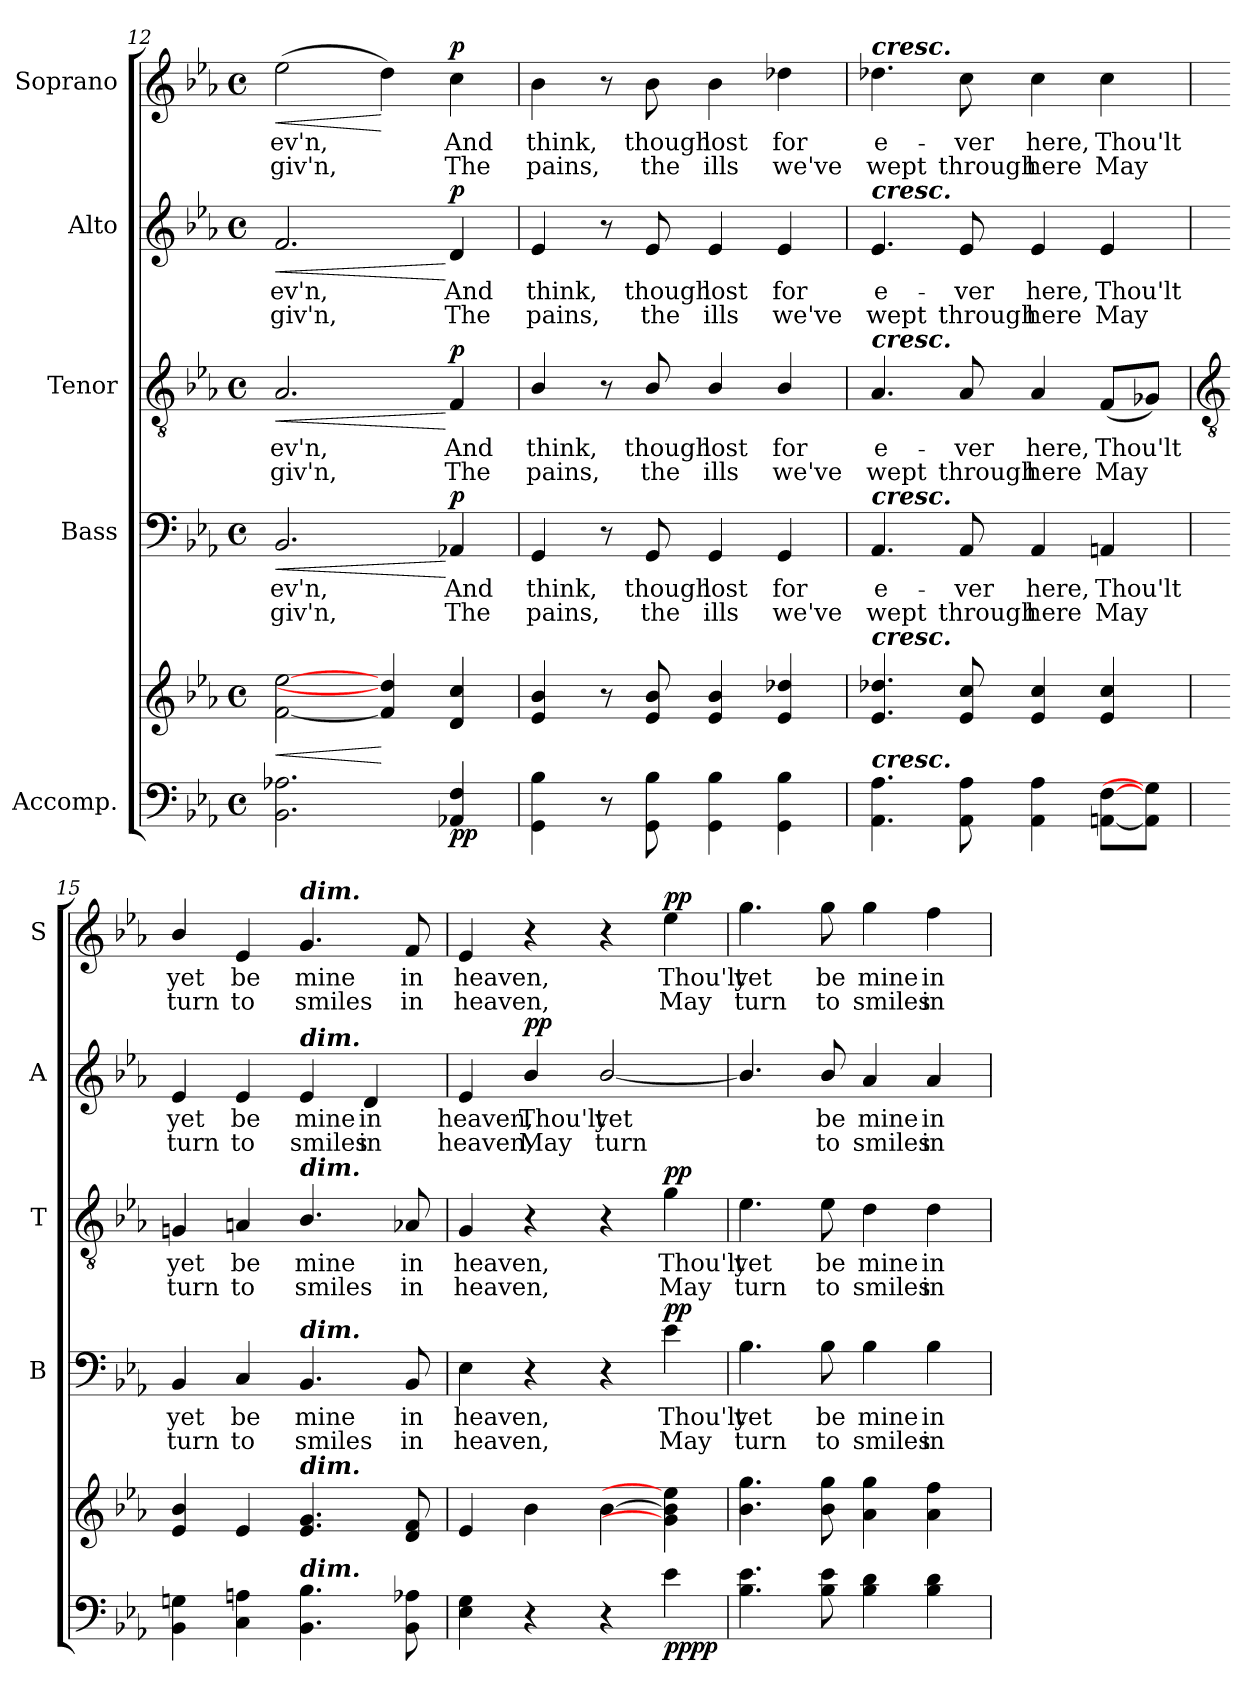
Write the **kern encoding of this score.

**kern	**kern	**dynam	**kern	**text	**text	**dynam	**kern	**text	**text	**dynam	**kern	**text	**text	**dynam	**kern	**text	**text	**dynam
*part5	*part5	*part5	*part4	*part4	*part4	*part4	*part3	*part3	*part3	*part3	*part2	*part2	*part2	*part2	*part1	*part1	*part1	*part1
*staff6	*staff5	*staff5/6	*staff4	*staff4	*staff4	*staff4	*staff3	*staff3	*staff3	*staff3	*staff2	*staff2	*staff2	*staff2	*staff1	*staff1	*staff1	*staff1
*I"Accomp.	*	*	*I"Bass	*	*	*	*I"Tenor	*	*	*	*I"Alto	*	*	*	*I"Soprano	*	*	*
*	*	*	*I'B	*	*	*	*I'T	*	*	*	*I'A	*	*	*	*I'S	*	*	*
!!LO:LB:g=z
*clefF4	*clefG2	*	*clefF4	*	*	*	*clefGv2	*	*	*	*clefG2	*	*	*	*clefG2	*	*	*
*k[b-e-a-]	*k[b-e-a-]	*	*k[b-e-a-]	*	*	*	*k[b-e-a-]	*	*	*	*k[b-e-a-]	*	*	*	*k[b-e-a-]	*	*	*
*E-:	*E-:	*	*E-:	*	*	*	*E-:	*	*	*	*E-:	*	*	*	*E-:	*	*	*
*M4/4	*M4/4	*	*M4/4	*	*	*	*M4/4	*	*	*	*M4/4	*	*	*	*M4/4	*	*	*
*met(c)	*met(c)	*	*met(c)	*	*	*	*met(c)	*	*	*	*met(c)	*	*	*	*met(c)	*	*	*
=12	=12	=12	=12	=12	=12	=12	=12	=12	=12	=12	=12	=12	=12	=12	=12	=12	=12	=12
!	!	!LO:HP:b	!	!LO:LY:b	!LO:LY:b	!LO:HP:b	!	!LO:LY:b	!LO:LY:b	!LO:HP:b	!	!LO:LY:b	!LO:LY:b	!LO:HP:b	!	!LO:LY:b	!LO:LY:b	!LO:HP:b
2.BB- 2.A-X	[2f [2ee-	<	2.BB-	-ev'n,	giv'n,	<	2.A-	-ev'n,	giv'n,	<	2.f	-ev'n,	giv'n,	<	(>2ee-	-ev'n,	giv'n,	<
.	4f] 4dd]	[	.	.	.	.	.	.	.	.	.	.	.	.	4dd)	.	.	[
!	!	!LO:DY:b=2	!	!LO:LY:b	!LO:LY:b	!	!	!LO:LY:b	!LO:LY:b	!	!	!LO:LY:b	!LO:LY:b	!	!	!LO:LY:b	!LO:LY:b	!
!	!	!LO:DY:n=1:b	!	!	!	!LO:DY:n=1:b	!	!	!	!LO:DY:n=1:b	!	!	!	!LO:DY:n=1:b	!	!	!	!LO:DY:b
4AA-X 4F	4d 4cc	p p	4AA-X	And	The	[ p	4F	And	The	[ p	4d	And	The	[ p	4cc	And	The	p
=13	=13	=13	=13	=13	=13	=13	=13	=13	=13	=13	=13	=13	=13	=13	=13	=13	=13	=13
!	!	!	!	!LO:LY:b	!LO:LY:b	!	!	!LO:LY:b	!LO:LY:b	!	!	!LO:LY:b	!LO:LY:b	!	!	!LO:LY:b	!LO:LY:b	!
4GG 4B-	4e- 4b-	.	4GG	think,	pains,	.	4B-/	think,	pains,	.	4e-	think,	pains,	.	4b-	think,	pains,	.
8r	8r	.	8r	.	.	.	8r	.	.	.	8r	.	.	.	8r	.	.	.
!	!	!	!	!LO:LY:b	!LO:LY:b	!	!	!LO:LY:b	!LO:LY:b	!	!	!LO:LY:b	!LO:LY:b	!	!	!LO:LY:b	!LO:LY:b	!
8GG 8B-	8e- 8b-	.	8GG	though	the	.	8B-/	though	the	.	8e-	though	the	.	8b-	though	the	.
!	!	!	!	!LO:LY:b	!LO:LY:b	!	!	!LO:LY:b	!LO:LY:b	!	!	!LO:LY:b	!LO:LY:b	!	!	!LO:LY:b	!LO:LY:b	!
4GG 4B-	4e- 4b-	.	4GG	lost	ills	.	4B-/	lost	ills	.	4e-	lost	ills	.	4b-	lost	ills	.
!	!	!	!	!LO:LY:b	!LO:LY:b	!	!	!LO:LY:b	!LO:LY:b	!	!	!LO:LY:b	!LO:LY:b	!	!	!LO:LY:b	!LO:LY:b	!
4GG 4B-	4e- 4dd-X	.	4GG	for	we've	.	4B-/	for	we've	.	4e-	for	we've	.	4dd-X	for	we've	.
=14	=14	=14	=14	=14	=14	=14	=14	=14	=14	=14	=14	=14	=14	=14	=14	=14	=14	=14
!	!	!	!	!	!	!	!	!	!	!	!	!	!	!	!LO:TX:a:Bi:t=cresc.	!	!	!
!	!	!	!	!	!	!	!	!	!	!	!LO:TX:a:Bi:t=cresc.	!	!	!	!	!	!	!
!	!	!	!	!	!	!	!LO:TX:a:Bi:t=cresc.	!	!	!	!	!	!	!	!	!	!	!
!	!	!	!LO:TX:a:Bi:t=cresc.	!	!	!	!	!	!	!	!	!	!	!	!	!	!	!
!	!LO:TX:a:Bi:t=cresc.	!	!	!	!	!	!	!	!	!	!	!	!	!	!	!	!	!
!LO:TX:a:Bi:t=cresc.	!	!	!	!	!	!	!	!	!	!	!	!	!	!	!	!	!	!
!	!	!	!	!LO:LY:b	!LO:LY:b	!	!	!LO:LY:b	!LO:LY:b	!	!	!LO:LY:b	!LO:LY:b	!	!	!LO:LY:b	!LO:LY:b	!
4.AA- 4.A-	4.e- 4.dd-X	.	4.AA-	e-	-wept	.	4.A-	e-	-wept	.	4.e-	e-	-wept	.	4.dd-X	e-	-wept	.
!	!	!	!	!LO:LY:b	!LO:LY:b	!	!	!LO:LY:b	!LO:LY:b	!	!	!LO:LY:b	!LO:LY:b	!	!	!LO:LY:b	!LO:LY:b	!
8AA- 8A-	8e- 8cc	.	8AA-	ver	through	.	8A-	ver	through	.	8e-	ver	through	.	8cc	ver	through	.
!	!	!	!	!LO:LY:b	!LO:LY:b	!	!	!LO:LY:b	!LO:LY:b	!	!	!LO:LY:b	!LO:LY:b	!	!	!LO:LY:b	!LO:LY:b	!
4AA- 4A-	4e- 4cc	.	4AA-	here,	here	.	4A-	here,	here	.	4e-	here,	here	.	4cc	here,	here	.
!	!	!	!	!LO:LY:b	!LO:LY:b	!	!	!LO:LY:b	!LO:LY:b	!	!	!LO:LY:b	!LO:LY:b	!	!	!LO:LY:b	!LO:LY:b	!
[8AAn [8FL	4e- 4cc	.	4AAn	Thou'lt	May	.	(<8FL	Thou'lt	May	.	4e-	Thou'lt	May	.	4cc	Thou'lt	May	.
8AA] 8G-]J	.	.	.	.	.	.	8G-XJ)	.	.	.	.	.	.	.	.	.	.	.
!!LO:LB:g=z
=15	=15	=15	=15	=15	=15	=15	=15	=15	=15	=15	=15	=15	=15	=15	=15	=15	=15	=15
*	*	*	*	*	*	*	*clefGv2	*	*	*	*	*	*	*	*	*	*	*
!	!	!	!	!LO:LY:b	!LO:LY:b	!	!	!LO:LY:b	!LO:LY:b	!	!	!LO:LY:b	!LO:LY:b	!	!	!LO:LY:b	!LO:LY:b	!
4BB- 4Gn	4e-/ 4b-/	.	4BB-	yet	turn	.	4Gn	yet	turn	.	4e-	yet	turn	.	4b-/	yet	turn	.
!	!	!	!	!LO:LY:b	!LO:LY:b	!	!	!LO:LY:b	!LO:LY:b	!	!	!LO:LY:b	!LO:LY:b	!	!	!LO:LY:b	!LO:LY:b	!
4C 4An	4e-	.	4C	be	to	.	4An	be	to	.	4e-	be	to	.	4e-	be	to	.
!	!	!	!	!	!	!	!	!	!	!	!	!	!	!	!LO:TX:a:Bi:t=dim.	!	!	!
!	!	!	!	!	!	!	!	!	!	!	!LO:TX:a:Bi:t=dim.	!	!	!	!	!	!	!
!	!	!	!	!	!	!	!LO:TX:a:Bi:t=dim.	!	!	!	!	!	!	!	!	!	!	!
!	!	!	!LO:TX:a:Bi:t=dim.	!	!	!	!	!	!	!	!	!	!	!	!	!	!	!
!	!LO:TX:a:Bi:t=dim.	!	!	!	!	!	!	!	!	!	!	!	!	!	!	!	!	!
!LO:TX:a:Bi:t=dim.	!	!	!	!	!	!	!	!	!	!	!	!	!	!	!	!	!	!
!	!	!	!	!LO:LY:b	!LO:LY:b	!	!	!LO:LY:b	!LO:LY:b	!	!	!LO:LY:b	!LO:LY:b	!	!	!LO:LY:b	!LO:LY:b	!
4.BB- 4.B-	4.e- 4.g	.	4.BB-	mine	smiles	.	4.B-/	mine	smiles	.	4e-	mine	smiles	.	4.g	mine	smiles	.
!	!	!	!	!	!	!	!	!	!	!	!	!LO:LY:b	!LO:LY:b	!	!	!	!	!
.	.	.	.	.	.	.	.	.	.	.	4d	in	in	.	.	.	.	.
!	!	!	!	!LO:LY:b	!LO:LY:b	!	!	!LO:LY:b	!LO:LY:b	!	!	!	!	!	!	!LO:LY:b	!LO:LY:b	!
8BB- 8A-X	8d 8f	.	8BB-	in	in	.	8A-X	in	in	.	.	.	.	.	8f	in	in	.
=16	=16	=16	=16	=16	=16	=16	=16	=16	=16	=16	=16	=16	=16	=16	=16	=16	=16	=16
!	!	!	!	!LO:LY:b	!LO:LY:b	!	!	!LO:LY:b	!LO:LY:b	!	!	!LO:LY:b	!LO:LY:b	!	!	!LO:LY:b	!LO:LY:b	!
4E- 4G	4e-	.	4E-	heaven,	heaven,	.	4G	heaven,	heaven,	.	4e-	heaven,	heaven,	.	4e-	heaven,	heaven,	.
!	!	!	!	!	!	!	!	!	!	!	!	!LO:LY:b	!LO:LY:b	!LO:DY:b	!	!	!	!
4r	4b-	.	4r	.	.	.	4r	.	.	.	4b-/	Thou'lt	May	pp	4r	.	.	.
!	!	!	!	!	!	!	!	!	!	!	!	!LO:LY:b	!LO:LY:b	!	!	!	!	!
4r	[4b-	.	4r	.	.	.	4r	.	.	.	[2b-/	yet	turn	.	4r	.	.	.
!	!	!LO:DY:b=2	!	!LO:LY:b	!LO:LY:b	!	!	!LO:LY:b	!LO:LY:b	!	!	!	!	!	!	!LO:LY:b	!LO:LY:b	!
!	!	!LO:DY:n=1:b	!	!	!	!LO:DY:b	!	!	!	!LO:DY:b	!	!	!	!	!	!	!	!LO:DY:b
4e-	4g] 4b-] 4ee-]	pp pp	4e-	Thou'lt	May	pp	4g	Thou'lt	May	pp	.	.	.	.	4ee-	Thou'lt	May	pp
=17	=17	=17	=17	=17	=17	=17	=17	=17	=17	=17	=17	=17	=17	=17	=17	=17	=17	=17
!	!	!	!	!LO:LY:b	!LO:LY:b	!	!	!LO:LY:b	!LO:LY:b	!	!	!	!	!	!	!LO:LY:b	!LO:LY:b	!
4.B- 4.e-	4.b- 4.gg	.	4.B-	yet	turn	.	4.e-	yet	turn	.	4.b-/]	.	.	.	4.gg	yet	turn	.
!	!	!	!	!LO:LY:b	!LO:LY:b	!	!	!LO:LY:b	!LO:LY:b	!	!	!LO:LY:b	!LO:LY:b	!	!	!LO:LY:b	!LO:LY:b	!
8B- 8e-	8b- 8gg	.	8B-	be	to	.	8e-	be	to	.	8b-/	be	to	.	8gg	be	to	.
!	!	!	!	!LO:LY:b	!LO:LY:b	!	!	!LO:LY:b	!LO:LY:b	!	!	!LO:LY:b	!LO:LY:b	!	!	!LO:LY:b	!LO:LY:b	!
4B- 4d	4a- 4gg	.	4B-	mine	smiles	.	4d	mine	smiles	.	4a-	mine	smiles	.	4gg	mine	smiles	.
!	!	!	!	!LO:LY:b	!LO:LY:b	!	!	!LO:LY:b	!LO:LY:b	!	!	!LO:LY:b	!LO:LY:b	!	!	!LO:LY:b	!LO:LY:b	!
4B- 4d	4a- 4ff	.	4B-	in	in	.	4d	in	in	.	4a-	in	in	.	4ff	in	in	.
=	=	=	=	=	=	=	=	=	=	=	=	=	=	=	=	=	=	=
*-	*-	*-	*-	*-	*-	*-	*-	*-	*-	*-	*-	*-	*-	*-	*-	*-	*-	*-
